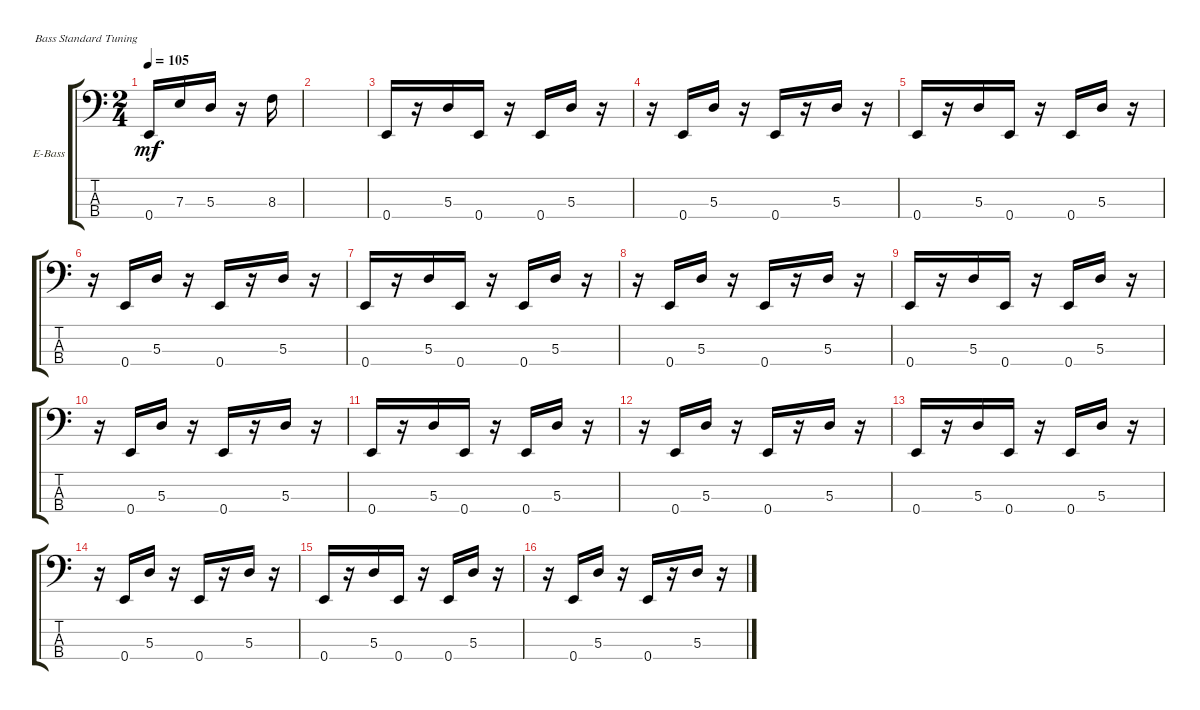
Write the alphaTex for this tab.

\defaultSystemsLayout 4
\bracketExtendMode groupsimilarinstruments
\firstSystemTrackNameOrientation horizontal
\otherSystemsTrackNameOrientation horizontal
\track ("Anthony Jackson" "E-Bass") {instrument electricbassfinger}
\staff {score tabs}
\tuning (G2 D2 A1 E1)
\ts (2 4)
\tempo 105
\clef f4
\ks c
0.4{t}.16{dy mf} 7.3.16 5.3.16 r.16 8.3.16 |
|
0.4.16 r.16 5.3.16 0.4.16 r.16 0.4.16 5.3.16 r.16 |
r.16 0.4.16 5.3.16 r.16 0.4.16 r.16 5.3.16 r.16 |
0.4.16 r.16 5.3.16 0.4.16 r.16 0.4.16 5.3.16 r.16 |
r.16 0.4.16 5.3.16 r.16 0.4.16 r.16 5.3.16 r.16 |
0.4.16 r.16 5.3.16 0.4.16 r.16 0.4.16 5.3.16 r.16 |
r.16 0.4.16 5.3.16 r.16 0.4.16 r.16 5.3.16 r.16 |
0.4.16 r.16 5.3.16 0.4.16 r.16 0.4.16 5.3.16 r.16 |
r.16 0.4.16 5.3.16 r.16 0.4.16 r.16 5.3.16 r.16 |
0.4.16 r.16 5.3.16 0.4.16 r.16 0.4.16 5.3.16 r.16 |
r.16 0.4.16 5.3.16 r.16 0.4.16 r.16 5.3.16 r.16 |
0.4.16 r.16 5.3.16 0.4.16 r.16 0.4.16 5.3.16 r.16 |
r.16 0.4.16 5.3.16 r.16 0.4.16 r.16 5.3.16 r.16 |
0.4.16 r.16 5.3.16 0.4.16 r.16 0.4.16 5.3.16 r.16 |
r.16 0.4.16 5.3.16 r.16 0.4.16 r.16 5.3.16 r.16
